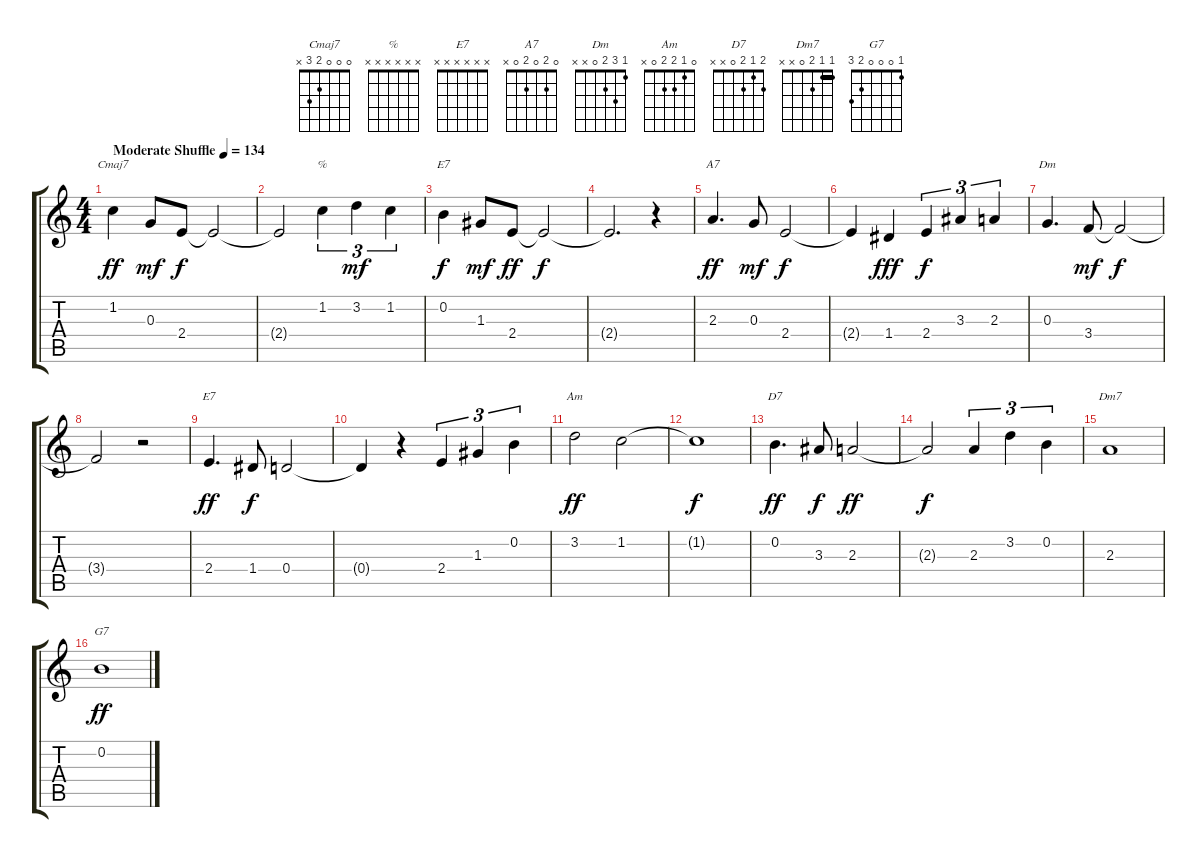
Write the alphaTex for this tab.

\track "" {instrument acousticguitarnylon}
\staff {score tabs}
\tuning (E4 B3 G3 D3 A2 E2) {hide}
\chord ("Cmaj7" 0 0 0 2 3 x)
\chord ("%" x x x x x x)
\chord ("E7" 0 0 1 0 2 0)
\chord ("A7" 0 2 0 2 0 x)
\chord ("Dm" 1 3 2 0 x x)
\chord ("E7" x x x x x x)
\chord ("Am" 0 1 2 2 0 x)
\chord ("D7" 2 1 2 0 x x)
\chord ("Dm7" 1 1 2 0 x x) {barre 1}
\chord ("G7" 1 0 0 0 2 3)
\ts (4 4)
\tempo (134 "Moderate Shuffle")
\clef g2
\ks aminor
1.2.4{ch "Cmaj7" dy ff instrument acousticguitarnylon} 0.3.8{dy mf} 2.4.8{dy f} 2.4{t}.2 |
2.4{t}.2 1.2.4{tu (3 2) ch "%"} 3.2.4{tu (3 2) dy mf} 1.2.4{tu (3 2)} |
0.2.4{ch "E7" dy f} 1.3.8{dy mf} 2.4.8{dy ff} 2.4{t}.2{dy f} |
2.4{t}.2{d} r.4 |
2.3.4{d ch "A7" dy ff} 0.3.8{dy mf} 2.4.2{dy f} |
2.4{t}.4 1.4.4{dy fff} 2.4.4{tu (3 2) dy f} 3.3.4{tu (3 2)} 2.3.4{tu (3 2)} |
0.3.4{d ch "Dm"} 3.4.8{dy mf} 3.4{t}.2{dy f} |
3.4{t}.2 r.2 |
2.4.4{d ch "E7" dy ff} 1.4.8{dy f} 0.4.2 |
0.4{t}.4 r.4 2.4.4{tu (3 2)} 1.3.4{tu (3 2)} 0.2.4{tu (3 2)} |
3.2.2{ch "Am" dy ff} 1.2.2 |
1.2{t}.1{dy f} |
0.2.4{d ch "D7" dy ff} 3.3.8{dy f} 2.3.2{dy ff} |
2.3{t}.2{dy f} 2.3.4{tu (3 2)} 3.2.4{tu (3 2)} 0.2.4{tu (3 2)} |
2.3.1{ch "Dm7"} |
0.2.1{ch "G7" dy ff}
